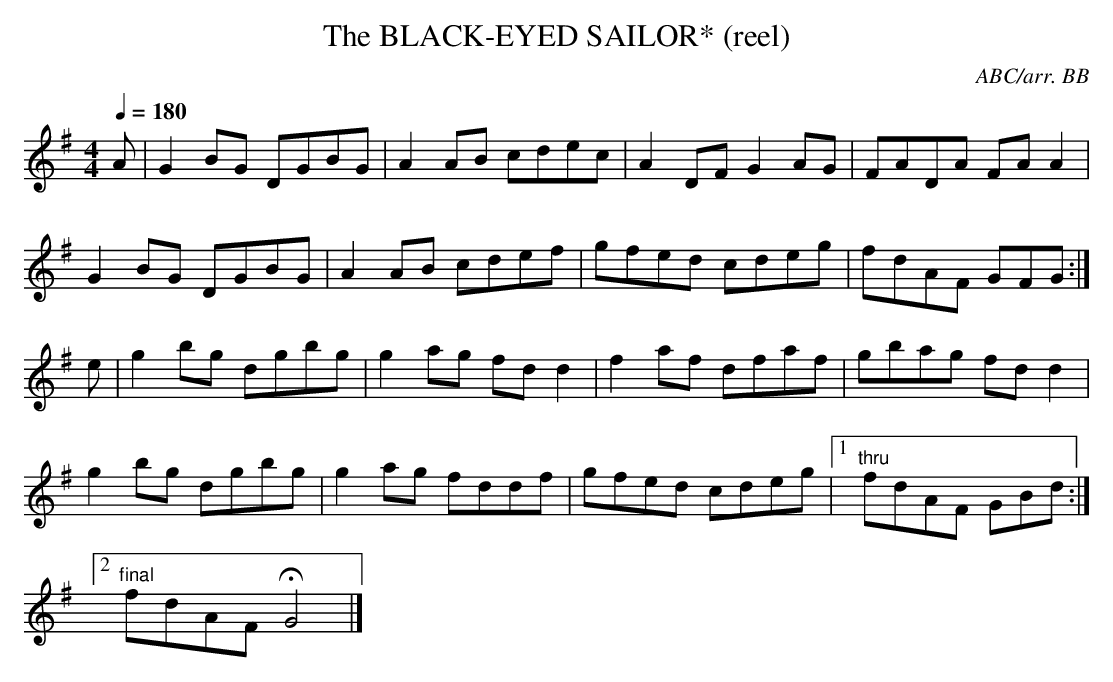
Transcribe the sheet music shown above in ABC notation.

X:1
T:BLACK-EYED SAILOR* (reel), The
C:ABC/arr. BB
Q:1/4=180
L:1/8
M:4/4
K:G
A|G2BG DGBG|A2AB cdec|A2DF G2AG|FADA FAA2|
G2BG DGBG|A2AB cdef|gfed cdeg|fdAF GFG :|
e|g2 bg dgbg|g2 ag fd d2|f2 af dfaf|gbag fd d2|
g2 bg dgbg|g2 ag fddf|gfed cdeg|1 "thru"fdAF GBd :|
[2 "final" fdAF HG4|]
